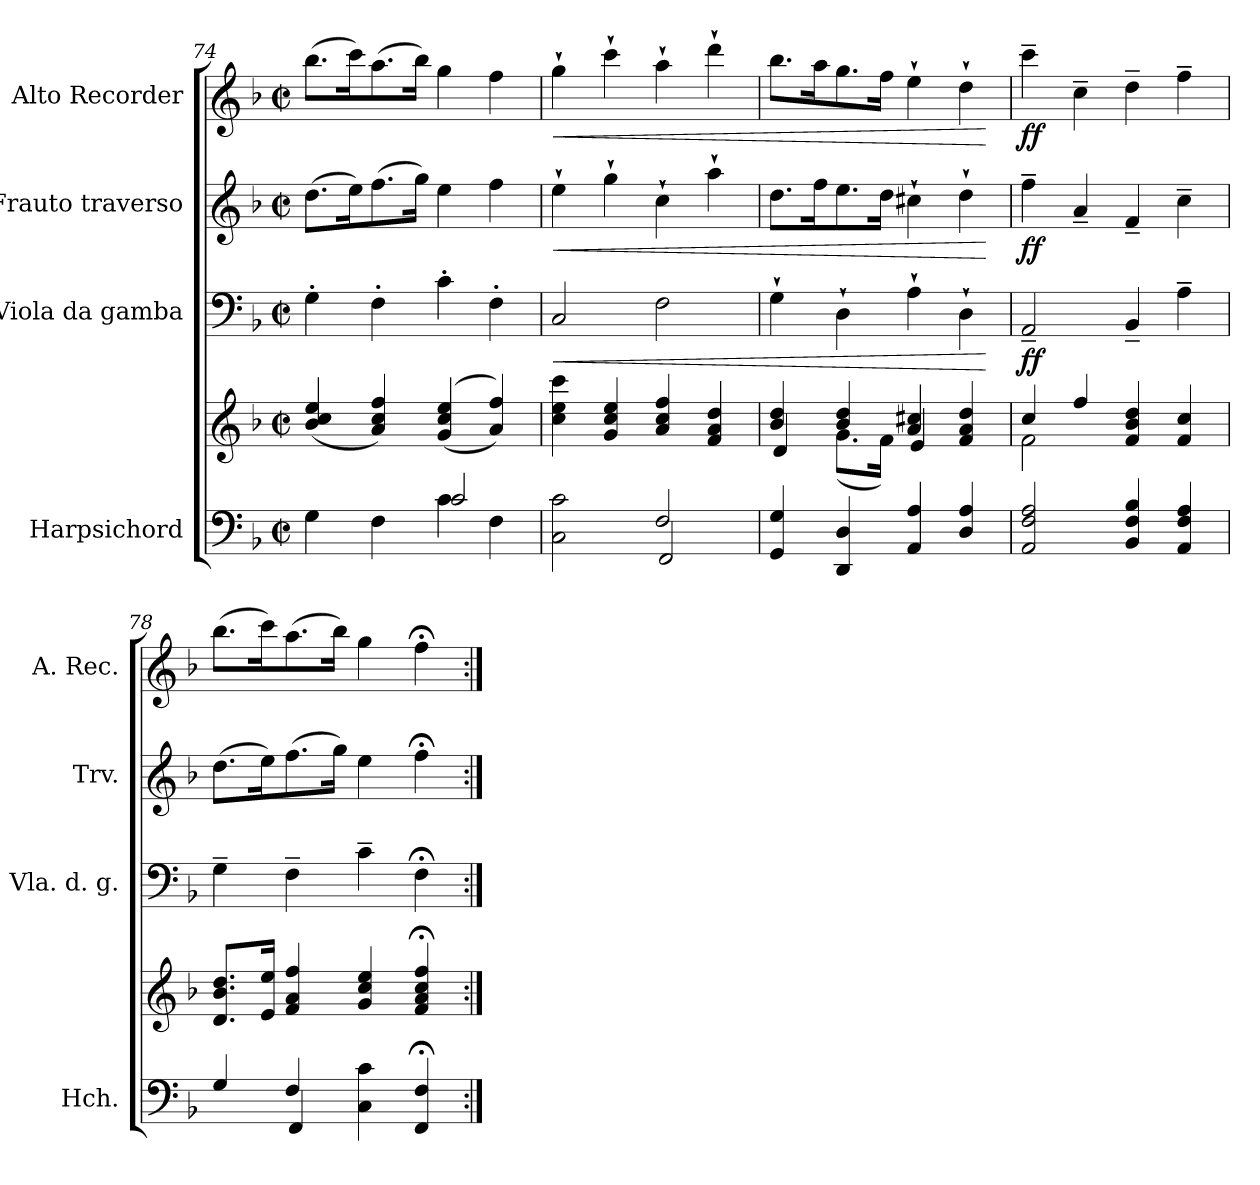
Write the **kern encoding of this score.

**kern	**kern	**kern	**dynam	**kern	**dynam	**kern	**dynam
*part4	*part4	*part3	*part3	*part2	*part2	*part1	*part1
*staff5	*staff4	*staff3	*staff3	*staff2	*staff2	*staff1	*staff1
*I"Harpsichord	*	*I"Viola da gamba	*	*I"Frauto traverso	*	*I"Alto Recorder	*
*I'Hch.	*	*I'Vla. d. g.	*	*I'Trv.	*	*I'A. Rec.	*
*clefF4	*clefG2	*clefF4	*	*clefG2	*	*clefG2	*
*k[b-]	*k[b-]	*k[b-]	*	*k[b-]	*	*k[b-]	*
*M2/2	*M2/2	*M2/2	*	*M2/2	*	*M2/2	*
*met(c|)	*met(c|)	*met(c|)	*	*met(c|)	*	*met(c|)	*
=74	=74	=74	=74	=74	=74	=74	=74
*^	*	*	*	*	*	*	*
4G\	2ryy	(4b-/ 4cc/ 4ee/	4G'\	.	(8.dd\L	.	(8.bb-\L	.
.	.	.	.	.	16ee\K)	.	16ccc\K)	.
4F\	.	4a/ 4cc/ 4ff/)	4F'\	.	(8.ff\	.	(8.aa\	.
.	.	.	.	.	16gg\Jk)	.	16bb-\Jk)	.
4c\	2c/	((4g/ 4cc/ 4ee/	4c'\	.	4ee\	.	4gg\	.
4F\	.	4a/ 4ff/))	4F'\	.	4ff\	.	4ff\	.
!!LO:LB:g=z
=75	=75	=75	=75	=75	=75	=75	=75	=75
!	!	!	!	!LO:HP:b	!	!LO:HP:b	!	!LO:HP:b
2C\ 2c\	2ryy	4cc\ 4ee\ 4ccc\	2C/	<	4ee`\	<	4gg`\	<
.	.	4g/ 4cc/ 4ee/	.	.	4gg`\	.	4ccc`\	.
2F/	2FF/	4a/ 4cc/ 4ff/	2F\	.	4cc`\	.	4aa`\	.
.	.	4f/ 4a/ 4dd/	.	.	4aa`\	.	4ddd`\	.
*v	*v	*	*	*	*	*	*	*
=76	=76	=76	=76	=76	=76	=76	=76
*	*^	*	*	*	*	*	*
4GG/ 4G/	4b-/ 4dd/	4d/	4G`\	.	8.dd\L	.	8.bb-\L	.
.	.	.	.	.	16ff\K	.	16aa\K	.
4DD/ 4D/	4b-/ 4dd/	(8.g\L	4D`\	.	8.ee\	.	8.gg\	.
.	.	16f\Jk)	.	.	16dd\Jk	.	16ff\Jk	.
4AA/ 4A/	4a/ 4cc#X/	4e/	4A`\	.	4cc#X`\	.	4ee`\	.
4D/ 4A/	4f/ 4a/ 4dd/	4ryy	4D`\	.	4dd`\	.	4dd`\	.
*	*v	*v	*	*	*	*	*	*
.	.	.	[	.	[	.	[
=77	=77	=77	=77	=77	=77	=77	=77
*	*^	*	*	*	*	*	*
!	!	!	!	!LO:DY:b	!	!LO:DY:b	!	!LO:DY:b
2AA/ 2F/ 2A/	4cc/	2f\	2AA~/	ff	4ff~\	ff	4ccc~\	ff
.	4ff/	.	.	.	4a~/	.	4cc~\	.
4BB-/ 4F/ 4B-/	4f/ 4b-/ 4dd/	2ryy	4BB-~/	.	4f~/	.	4dd~\	.
4AA/ 4F/ 4A/	4f/ 4cc/	.	4A~\	.	4cc~\	.	4ff~\	.
*	*v	*v	*	*	*	*	*	*
=78	=78	=78	=78	=78	=78	=78	=78
*^	*	*	*	*	*	*	*
4G/	4ryy	8.d/ 8.b-/ 8.dd/L	4G~\	.	(8.dd\L	.	(8.bb-\L	.
.	.	16e/ 16ee/Jk	.	.	16ee\K)	.	16ccc\K)	.
4F/	4FF/	4f/ 4a/ 4ff/	4F~\	.	(8.ff\	.	(8.aa\	.
.	.	.	.	.	16gg\Jk)	.	16bb-\Jk)	.
4C\ 4c\	2ryy	4g/ 4cc/ 4ee/	4c~\	.	4ee\	.	4gg\	.
4FF/;< 4F/;<	.	4f/;< 4a/;< 4cc/;< 4ff/;<	4F;<\	.	4ff;<\	.	4ff;<\	.
*v	*v	*	*	*	*	*	*	*
=:|!	=:|!	=:|!	=:|!	=:|!	=:|!	=:|!	=:|!
*-	*-	*-	*-	*-	*-	*-	*-
